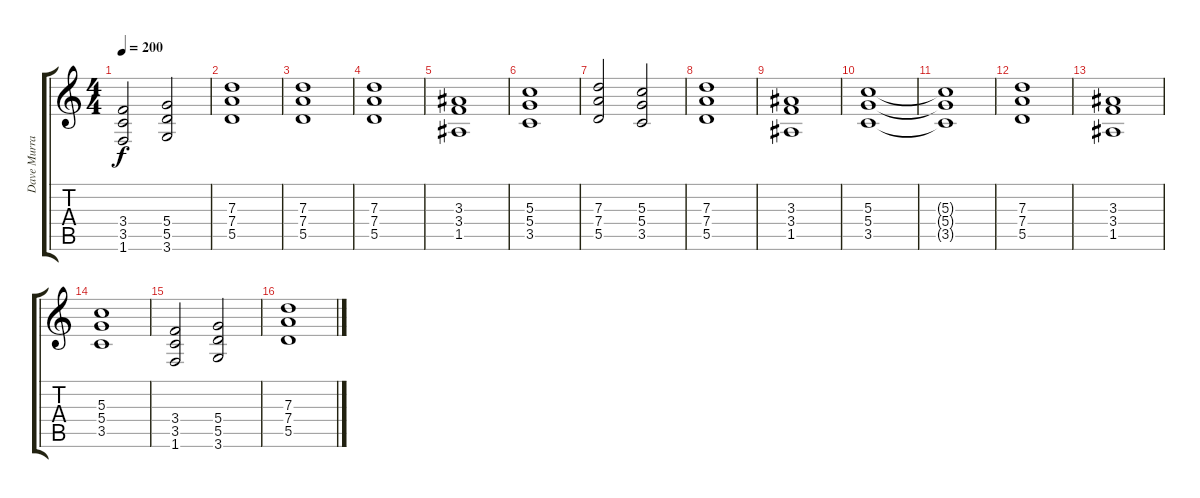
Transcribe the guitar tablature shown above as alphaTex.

\track ("Dave Murray" "Dave Murra") {instrument distortionguitar}
\staff {score tabs}
\tuning (E4 B3 G3 D3 A2 E2) {hide}
\ts (4 4)
\tempo 200
\clef g2
\ks c
(3.4 3.5 1.6).2{dy f} (5.4 5.5 3.6).2 |
(7.3 7.4 5.5).1 |
(7.3 7.4 5.5).1 |
(7.3 7.4 5.5).1 |
(3.3 3.4 1.5).1 |
(5.3 5.4 3.5).1 |
(7.3 7.4 5.5).2 (5.3 5.4 3.5).2 |
(7.3 7.4 5.5).1 |
(3.3 3.4 1.5).1 |
(5.3 5.4 3.5).1 |
(5.3{t} 5.4{t} 3.5{t}).1 |
(7.3 7.4 5.5).1 |
(3.3 3.4 1.5).1 |
(5.3 5.4 3.5).1 |
(3.4 3.5 1.6).2 (5.4 5.5 3.6).2 |
(7.3 7.4 5.5).1
